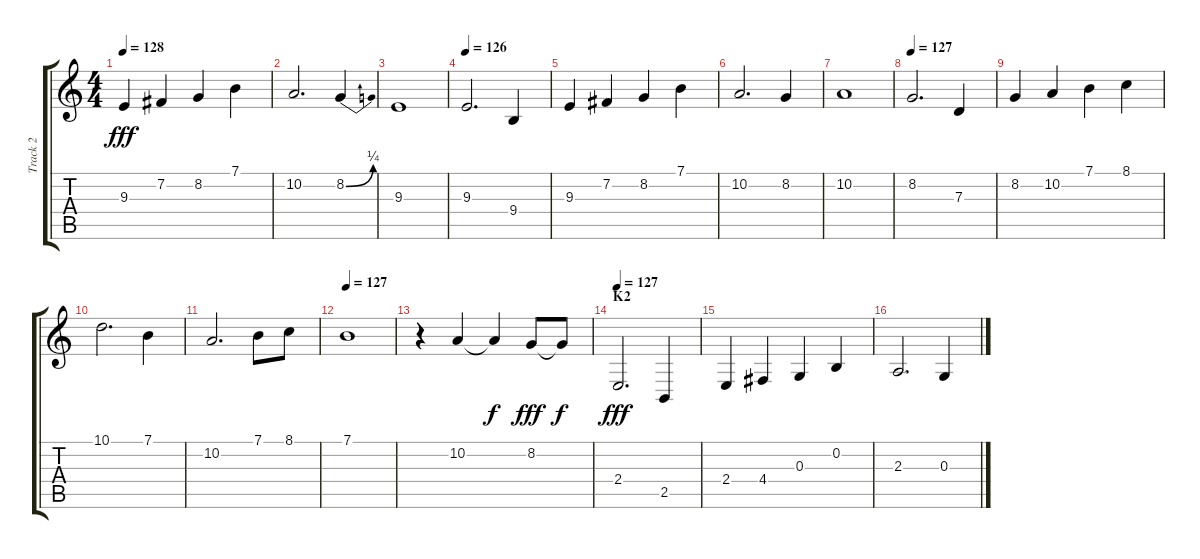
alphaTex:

\track ("Track 2" "Track 2") {instrument stringensemble1}
\staff {score tabs}
\tuning (E4 B3 G3 D3 A2 E2) {hide}
\ts (4 4)
\tempo 128
\clef g2
\ks c
9.3.4{dy fff} 7.2.4 8.2.4 7.1.4 |
10.2.2{d} 8.2{be (bend 0 0 60 1)}.4 |
9.3.1 |
\tempo 126
9.3.2{d} 9.4.4 |
9.3.4 7.2.4 8.2.4 7.1.4 |
10.2.2{d} 8.2.4 |
10.2.1 |
\tempo 127
8.2.2{d} 7.3.4 |
8.2.4 10.2.4 7.1.4 8.1.4 |
10.1.2{d} 7.1.4 |
10.2.2{d} 7.1.8 8.1.8 |
\tempo 127
7.1.1 |
r.4 10.2.4 10.2{t}.4{dy f} 8.2.8{dy fff} 8.2{t}.8{dy f} |
\section ("" "K2")
\tempo 127
2.4.2{d dy fff instrument choiraahs} 2.5.4 |
2.4.4 4.4.4 0.3.4 0.2.4 |
2.3.2{d} 0.3.4
